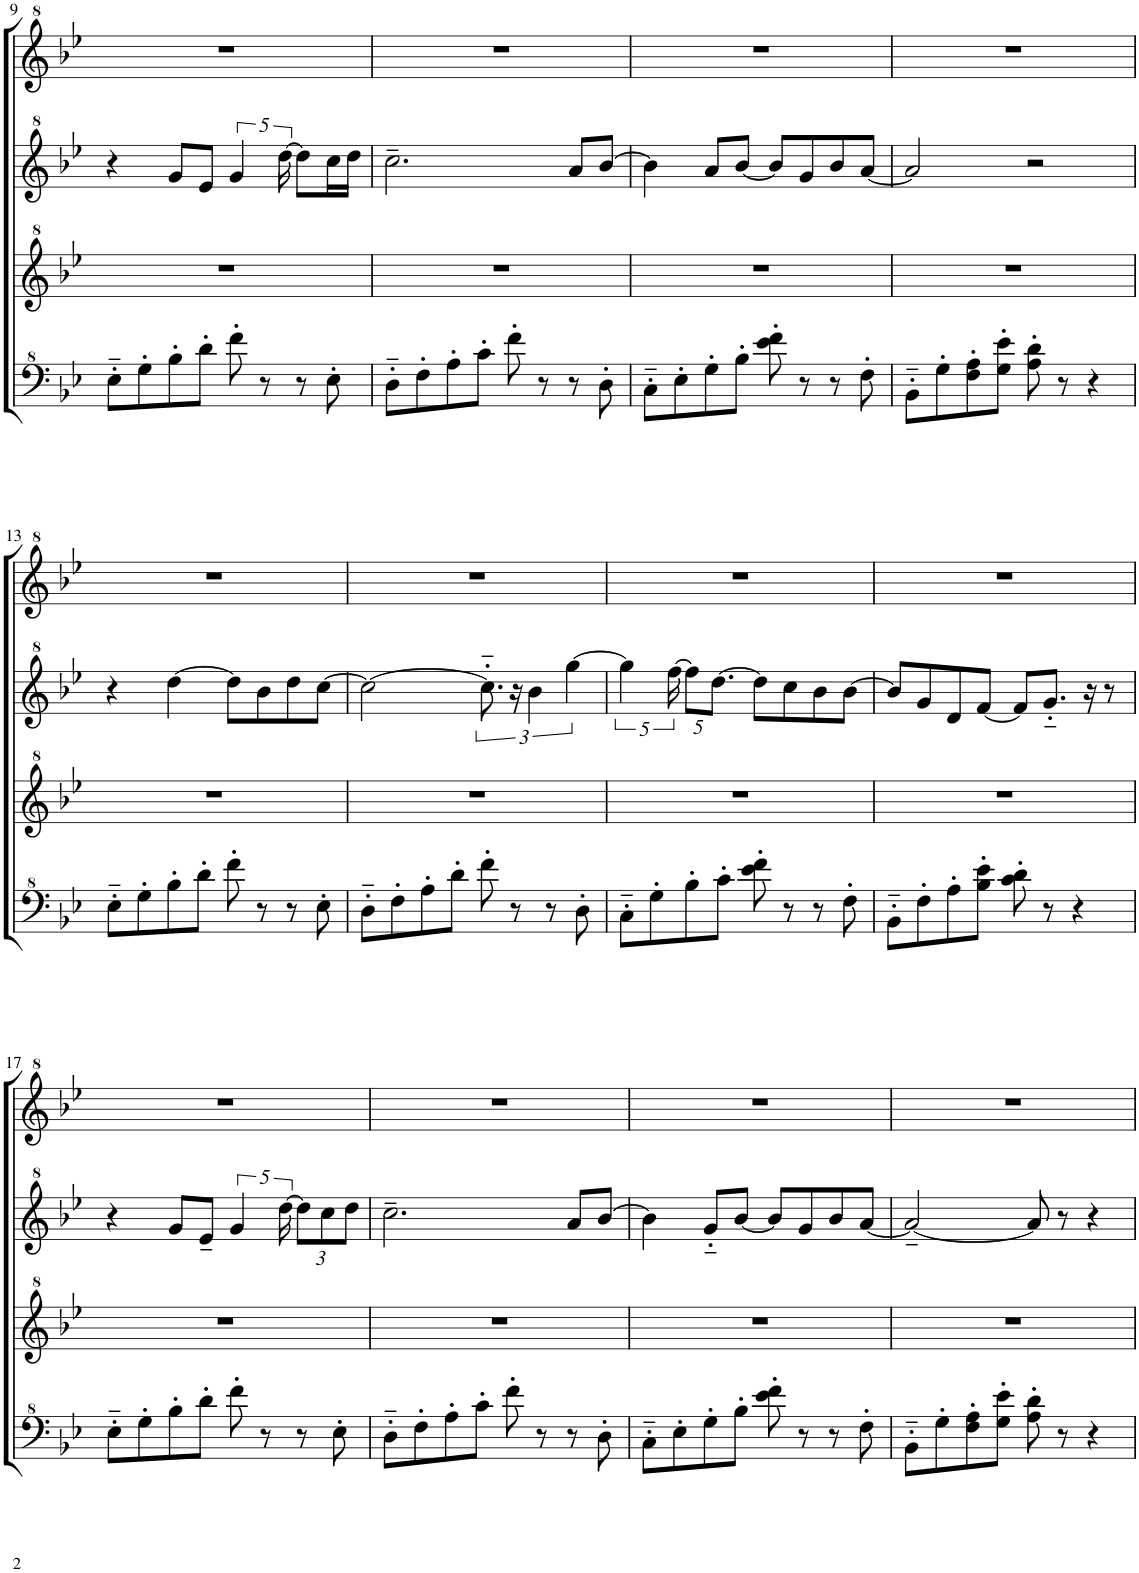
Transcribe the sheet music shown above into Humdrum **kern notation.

**kern	**kern	**kern	**kern
*part1	*part1	*part1	*part1
*staff4	*staff3	*staff2	*staff1
*I"Model III	*	*	*
!!LO:PB:g=z
*clefF^4	*clefG^2	*clefG^2	*clefG^2
*k[b-e-]	*k[b-e-]	*k[b-e-]	*k[b-e-]
*M4/4	*M4/4	*M4/4	*M4/4
=9	=9	=9	=9
8e-'~\L	1r	4r	1r
8g'\	.	.	.
8b-'\	.	8gg/L	.
8dd'\J	.	8ee-/J	.
8ff'\	.	5gg/	.
8r	.	.	.
.	.	[20ddd\	.
8r	.	8ddd\L]	.
8e-'\	.	16ccc\L	.
.	.	16ddd\JJ	.
=10	=10	=10	=10
8d'~\L	1r	2.ccc~\	1r
8f'\	.	.	.
8a'\	.	.	.
8cc'\J	.	.	.
8ff'\	.	.	.
8r	.	.	.
8r	.	8aa/L	.
8d'\	.	[8bb-/J	.
=11	=11	=11	=11
8c'~\L	1r	4bb-\]	1r
8e-'\	.	.	.
8g'\	.	8aa/L	.
8b-'\J	.	[8bb-/J	.
8ee-\' 8ff\'	.	8bb-/L]	.
8r	.	8gg/	.
8r	.	8bb-/	.
8f'\	.	[8aa/J	.
=12	=12	=12	=12
8B-'~\L	1r	2aa/]	1r
8g'\	.	.	.
8f\' 8a\'	.	.	.
8g\' 8ee-\'J	.	.	.
8a\' 8dd\'	.	2r	.
8r	.	.	.
4r	.	.	.
!!LO:LB:g=z
=13	=13	=13	=13
8e-'~\L	1r	4r	1r
8g'\	.	.	.
8b-'\	.	[4ddd\	.
8dd'\J	.	.	.
8ff'\	.	8ddd\L]	.
8r	.	8bb-\	.
8r	.	8ddd\	.
8e-'\	.	[8ccc\J	.
=14	=14	=14	=14
8d'~\L	1r	2ccc\_	1r
8f'\	.	.	.
8a'\	.	.	.
8dd'\J	.	.	.
8ff'\	.	12.ccc'~\]	.
8r	.	24r	.
.	.	6bb-\	.
8r	.	.	.
.	.	[6ggg\	.
8d'\	.	.	.
=15	=15	=15	=15
8c'~\L	1r	5ggg\]	1r
8g'\	.	.	.
.	.	[20fff\	.
*	*	*Xbrackettup	*
8b-'\	.	10fff\L]	.
.	.	[10.ddd\J	.
8cc'\J	.	.	.
8ee-\' 8ff\'	.	8ddd\L]	.
8r	.	8ccc\	.
8r	.	8bb-\	.
8f'\	.	[8bb-\J	.
=16	=16	=16	=16
8B-'~\L	1r	8bb-/L]	1r
8f'\	.	8gg/	.
8a'\	.	8dd/	.
8b-\' 8ee-\'J	.	[8ff/J	.
8cc\' 8dd\'	.	8ff/L]	.
8r	.	8.gg'~/J	.
4r	.	.	.
.	.	16r	.
.	.	8r	.
!!LO:LB:g=z
=17	=17	=17	=17
8e-'~\L	1r	4r	1r
8g'\	.	.	.
8b-'\	.	8gg/L	.
8dd'\J	.	8ee-~/J	.
*	*	*brackettup	*
8ff'\	.	5gg/	.
8r	.	.	.
.	.	[20ddd\	.
*	*	*Xbrackettup	*
8r	.	12ddd\L]	.
.	.	12ccc\	.
8e-'\	.	.	.
.	.	12ddd\J	.
=18	=18	=18	=18
8d'~\L	1r	2.ccc~\	1r
8f'\	.	.	.
8a'\	.	.	.
8cc'\J	.	.	.
8ff'\	.	.	.
8r	.	.	.
8r	.	8aa/L	.
8d'\	.	[8bb-/J	.
=19	=19	=19	=19
8c'~\L	1r	4bb-\]	1r
8e-'\	.	.	.
8g'\	.	8gg'~/L	.
8b-'\J	.	[8bb-/J	.
8ee-\' 8ff\'	.	8bb-/L]	.
8r	.	8gg/	.
8r	.	8bb-/	.
8f'\	.	[8aa/J	.
=20	=20	=20	=20
8B-'~\L	1r	2aa~/_	1r
8g'\	.	.	.
8f\' 8a\'	.	.	.
8g\' 8ee-\'J	.	.	.
8a\' 8dd\'	.	8aa/]	.
8r	.	8r	.
4r	.	4r	.
=	=	=	=
*-	*-	*-	*-
